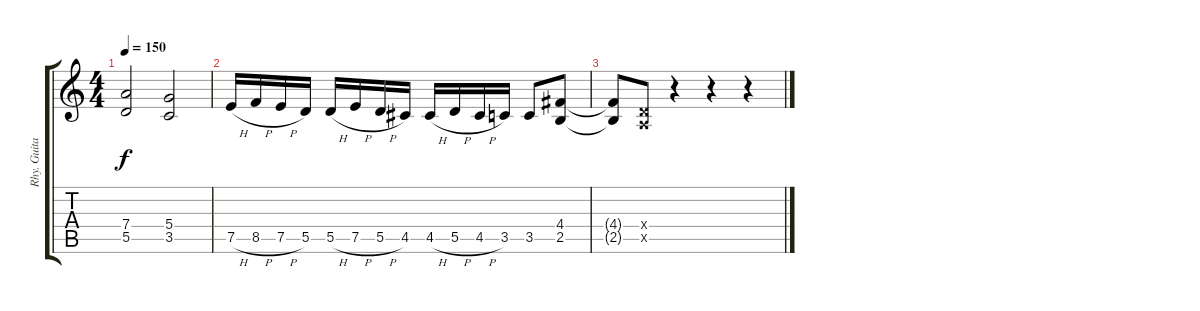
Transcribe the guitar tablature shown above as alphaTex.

\track ("Rhy. Guitar 2" "Rhy. Guita") {instrument acousticguitarsteel}
\staff {score tabs}
\tuning (E4 B3 G3 D3 A2 E2) {hide}
\ts (4 4)
\tempo 150
\clef g2
\ks c
(7.4{t} 5.5{t}).2{dy f} (5.4 3.5).2 |
7.5{h}.16 8.5{h}.16 7.5{h}.16 5.5.16 5.5{h}.16 7.5{h}.16 5.5{h}.16 4.5.16 4.5{h}.16 5.5{h}.16 4.5{h}.16 3.5.16 3.5.8 (4.4 2.5).8 |
(4.4{t} 2.5{t}).8 (0.4{x} 0.5{x}).8 r.4 r.4 r.4
